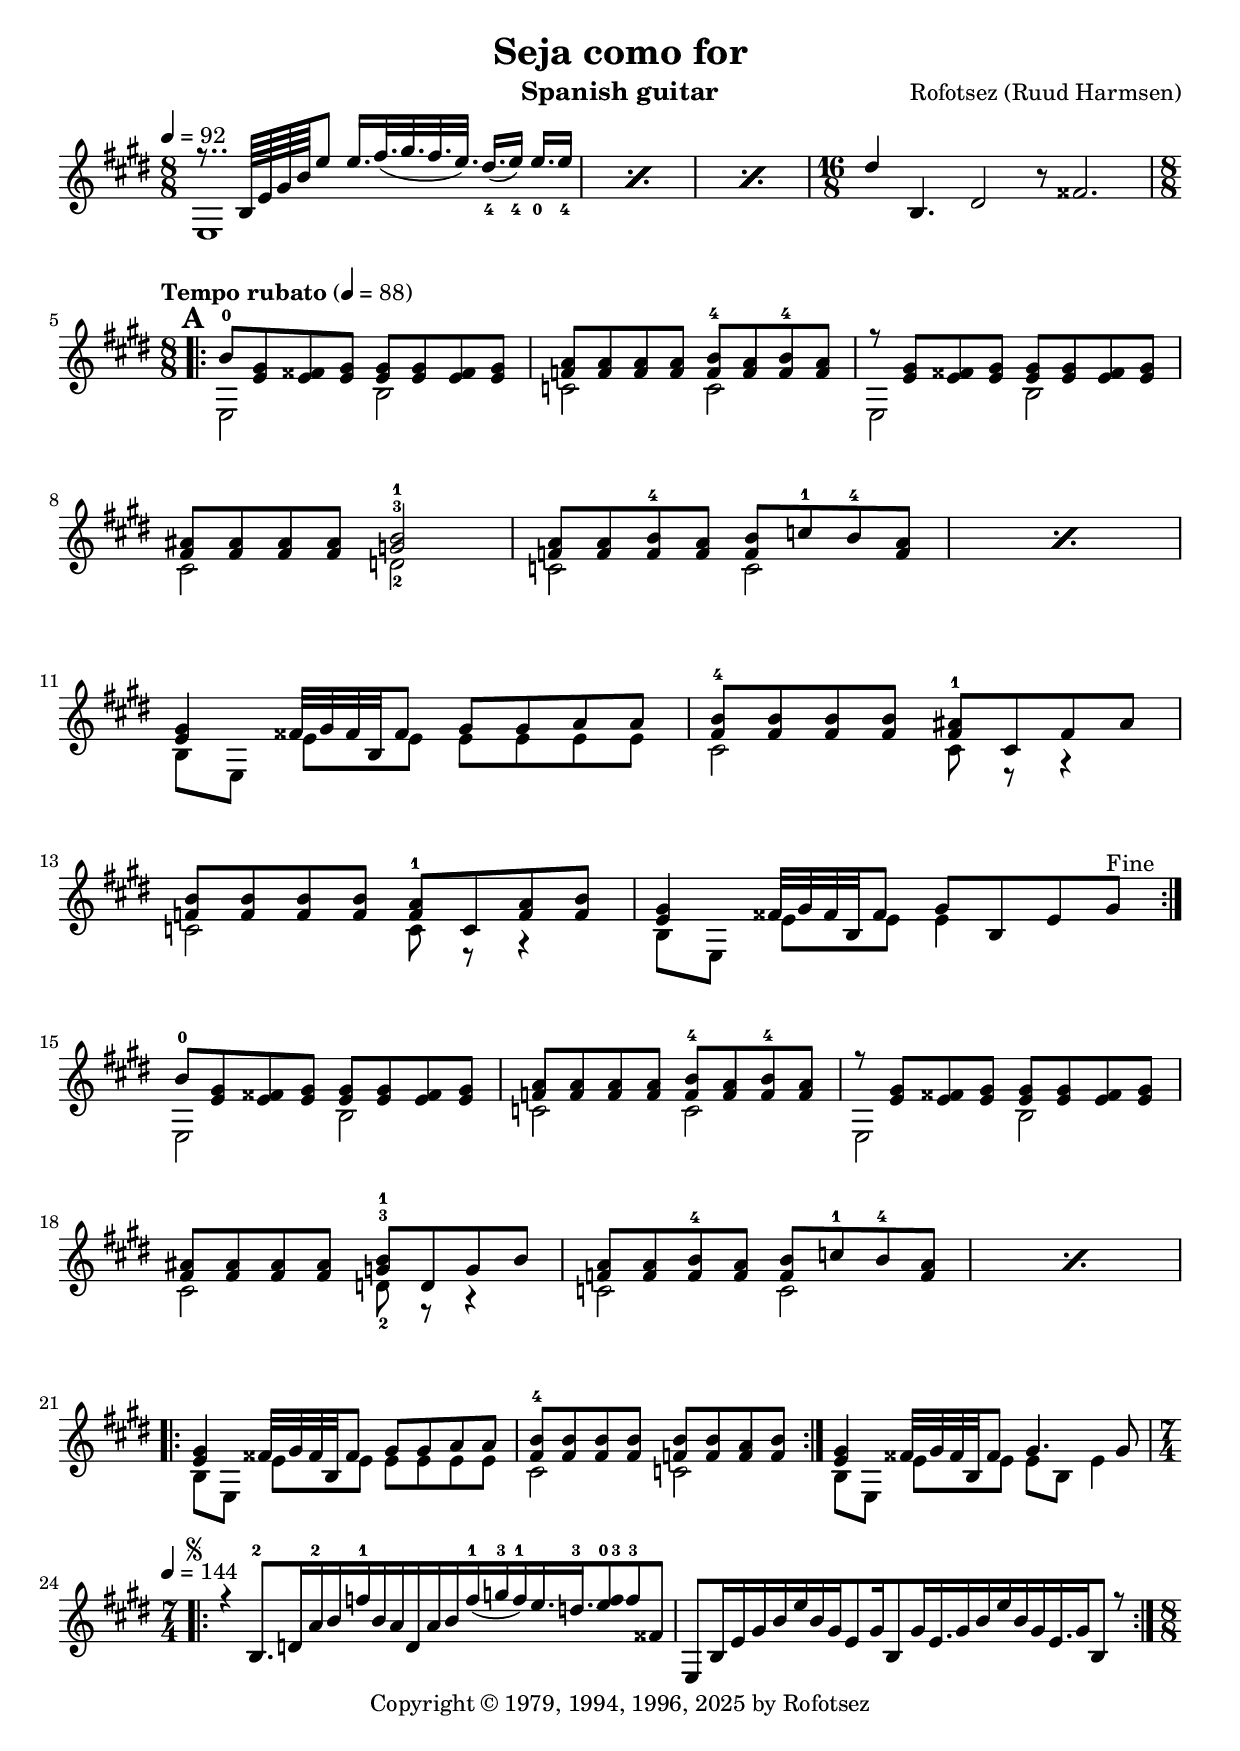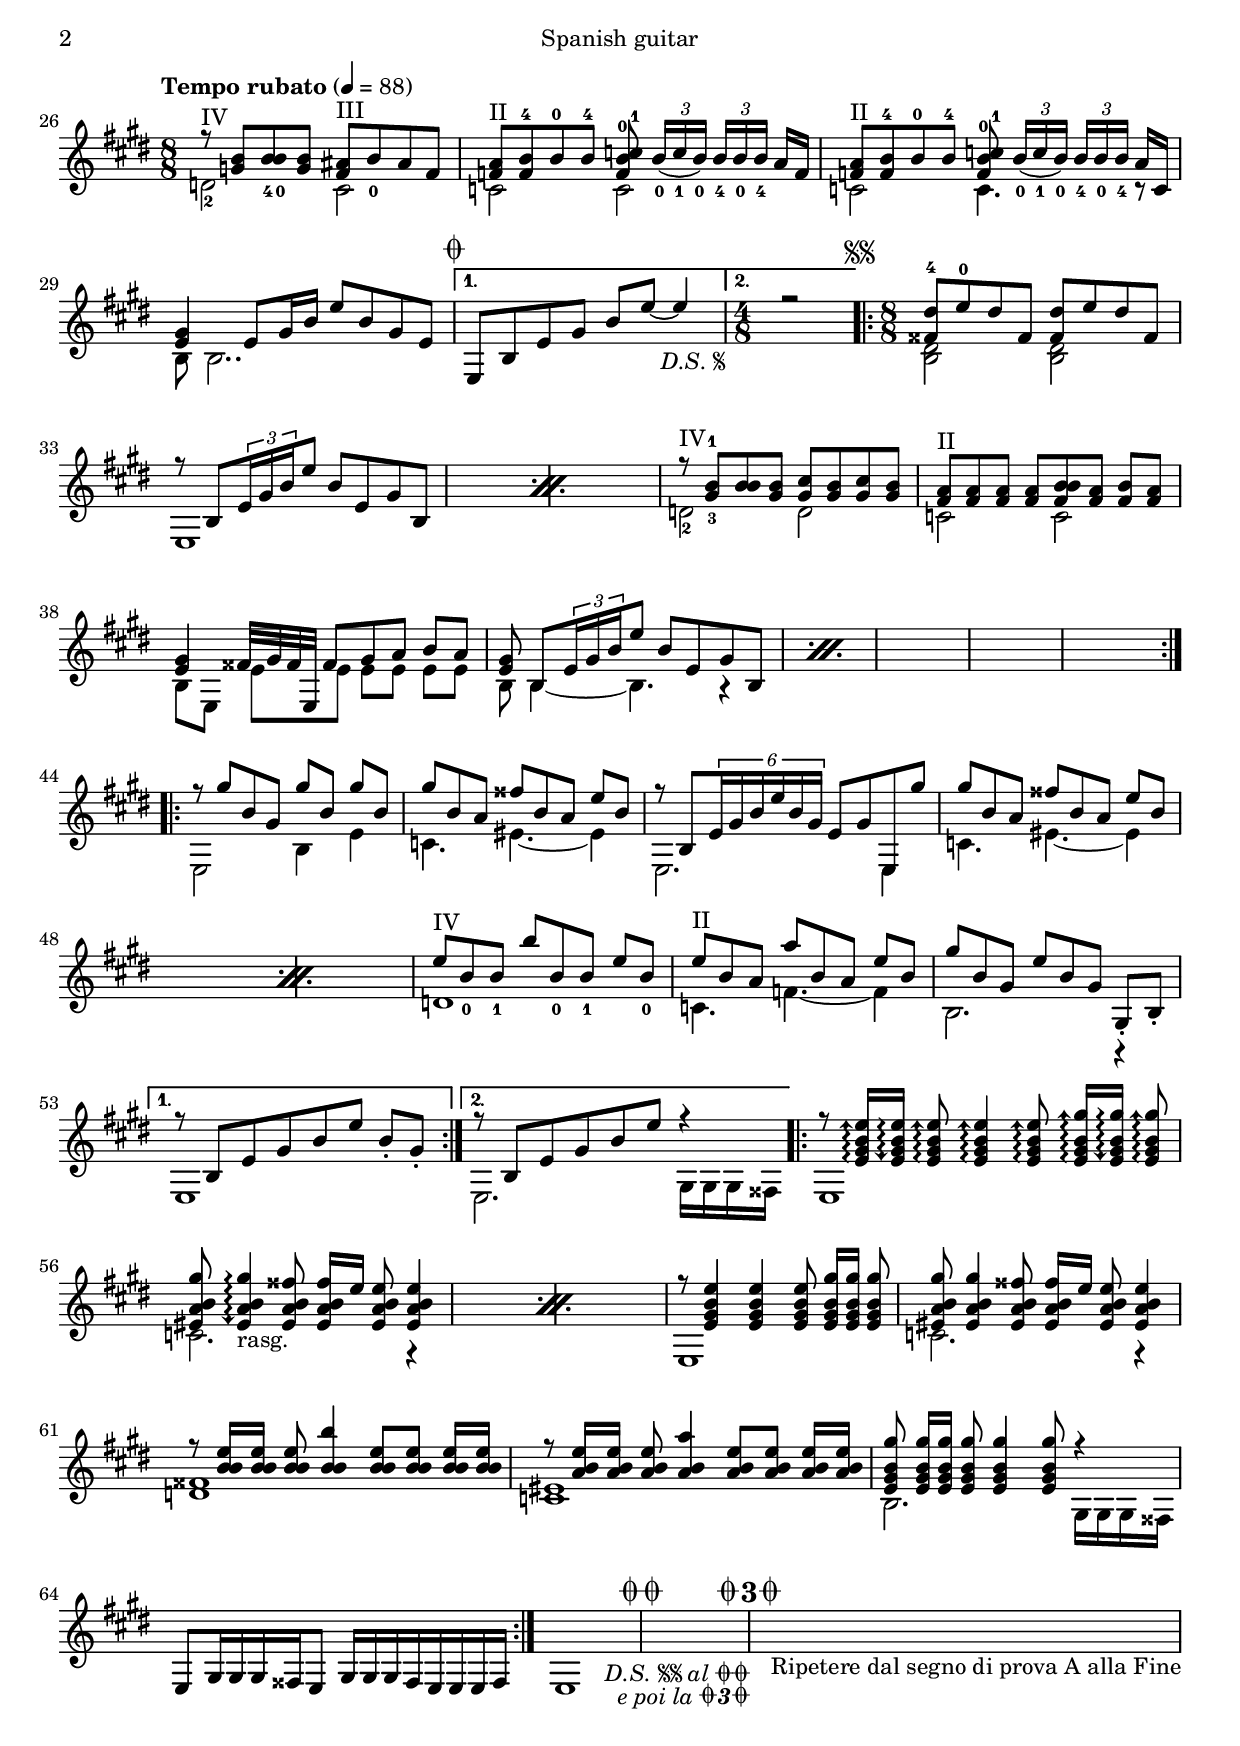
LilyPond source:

\version "2.24.2"

\header {
  title = "Seja como for"
  composer = "Rofotsez (Ruud Harmsen)"
  instrument = "Spanish guitar"
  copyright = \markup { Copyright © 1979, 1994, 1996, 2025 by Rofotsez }
  }

musiq = {
  \set Staff.midiInstrument = "acoustic guitar (nylon)"
  \time 8/8
  \tempo 4 = 92
  \transposition c
  \key e \major

  <<
  \new Voice \relative { \voiceOne
    \repeat percent 3 {
    r8.. b64[ e gis b e8] e16.
    fis32._( gis fis e) dis16._4_([ e16_4)] e16._0[ e16_4]
    }
    % Bar 4
    \time 16/8
    dis4 b,4. dis2 b'8\rest fisis2. \break
    }
  \new Voice \relative { \voiceTwo
    \repeat percent 3 { e1 }
    % Bar 4
    \time 16/8
    s1 s2
    }
  >>

  \mark \default
  \repeat volta 2 {
  \time 4,4 8/8
  \tempo "Tempo rubato" 4 = 88
  <<
  \new Voice \relative { \voiceOne
  % Bar 5, 6
  b'8-0 <gis e> <fisis e> <gis e> <gis e> <gis e> <fisis e> <gis e>
  <a f> q q q <b-4 f> <a f> <b-4 f> <a f>
  % Bar 7, 8
  r8 <gis e> <fisis e> <gis e> <gis e> <gis e> <fisis e> <gis e>
  \break
  <ais fis> q q q <b^1 g^3>2
  % Bar 9, 10
  \repeat percent 2 {
  <a f>8 <a f> <b-4 f> <a f> <b f> c-1 b-4 <a f> }
  }
  \new Voice \relative { \voiceTwo
  % Bar 5 - 10
  e2 b' c c e, b' cis d_2 \repeat percent 2 { c c }
  }
  >>
  \break

  <<
  \new Voice \relative { \voiceOne
  % Bar 11
  <gis' e>4 fisis32 gis fisis b, fisis'8 gis8 gis a a
  % Bar 12
  <b-4 fis> q q q <ais-1 fis>8 cis, fis ais
  % Bar 13
  <b f>8 q q q <a-1 f>8 c, <a' f> <b f>
  % Bar 14
  <gis e>4 fisis32 gis fisis b, fisis'8 gis8 b, e gis^"Fine"
  }
  \new Voice \relative { \voiceTwo
  % Bar 11
  b8 e, e'[ e] e e e e
  % Bar 12
  cis2 cis8 r8 r4 \break
  % Bar 13, 14
  c2 c8 r8 r4 b8 e, e'[ e] e4
  }
  >>
  } % End of \repeat volta
  \break

  <<
  \new Voice \relative { \voiceOne
  % Bar 15, 16
  b'8-0 <gis e> <fisis e> <gis e> <gis e> <gis e> <fisis e> <gis e>
  <a f> q q q <b-4 f> <a f> <b-4 f> <a f>
  % Bar 17, 18
  r8 <gis e> <fisis e> <gis e> <gis e> <gis e> <fisis e> <gis e>
  \break
  <ais fis> q q q <b^1 g^3>8 d, g b
  % Bar 19, 20
  \repeat percent 2 {
  <a f>8 <a f> <b-4 f> <a f> <b f> c-1 b-4 <a f> }
  }
  \new Voice \relative { \voiceTwo
  % Bar 15, 16, 17, 18
  e2 b' c c e, b' cis d8_2 r8 r4
  % Bar 19, 20
  \repeat percent 2 { c2 c }
  }
  >>

  <<
  \new Voice \relative { \voiceOne
  \repeat volta 2 {
  % Bar 21, 22, 23
  <gis' e>4 fisis32 gis fisis b, fisis'8 gis8 gis a a
  <b-4 fis>8 q q q <b f>8 q <a f> <b f> }
  <gis e>4 fisis32 gis fisis b, fisis'8 gis4. gis8
  }
  \new Voice \relative { \voiceTwo
  \repeat volta 2 {
  % Bar 21, 22, 23
  b8 e, e'[ e] e e e e
  cis2 c }
  b8 e, e'[ e] e b e4
  }
  >>
  \break

  \repeat segno 2 {
  \tempo 4 = 144
  <<
  \new Voice \relative { \voiceOne
  % Bar 24, 25
  \time 7/4
  \repeat volta 2 {
  r4 b8.^2[ d16 a'-2 b f'^1 b, a d, a' b
	f'^1_( g^3 f^1) e16.
	\set glissandoMap = #'((0 . 1)(0 . 1))
	d^3 \glissando <e^0 f^3>8
	f^3 fisis,]

  e,8[ b'16 e gis b e b gis e8 gis16 b,8
	gis'16 e16. gis16 b e b gis e16. gis16 b,8] r8
  }}
  >>

  \time 4,4 8/8
  \tempo "Tempo rubato" 4 = 88
  <<
  \new Voice \relative { \voiceOne
  % Bar 26, 27, 28
  r8 <b' g> <b_4 b_0> <b g> <ais fis> b_0 ais fis
  <a f>8 <b^4 f> b^0 b^4
  <c^1 b^0 f>
  \tuplet 3/2 { b16_0_([ c_1 b_0]) }
  \tuplet 3/2 { b_4[ b_0 b_4]      } a f
  <a f>8 <b^4 f> b^0 b^4
  <c^1 b^0 f>
  \tuplet 3/2 { b16_0_([ c_1 b_0]) }
  \tuplet 3/2 { b_4[ b_0 b_4]      } a c,
  }
  \new Voice \relative { \voiceTwo
  % Bar 26, 27, 28
  d'2-2^"IV" cis^"III" c^"II" c c^"II" c4. r8
  }
  >>
  \break

  <<
  \new Voice \relative { \voiceOne
  % Bar 29, 30, 31
  <gis' e>4 e8 gis16 b e8 b gis e
  \alternative {
    \volta 1 { e,8 b' e gis b e_~ 4 }
    \volta 2 { \time 4/8 r2 \time 8/8 }
  }
  }
  \new Voice \relative { \voiceTwo
  % Bar 29, 30, 31
  b8 b2..
  \alternative {
    \volta 1 { s1 }
    \volta 2 { \time 4/8 s2 \time 8/8 }
  }
  }
  >>
  } % End of \repeat segno

  \time 8/8
  \repeat segno   2 {
  \repeat volta   2 {
  \repeat percent 2 {
  <<
  \new Voice \relative { \voiceOne
  % Bar 32, 33 + repeat
  <fisis' dis'^4>8[ e'^0 dis fisis,] <fisis dis'>8[ e' dis fisis,]
  r8 b,[ \tuplet 3/2 {e16 gis b} e8] b[ e, gis b,]
  }
  \new Voice \relative { \voiceTwo
  % Bar 32, 33 + repeat
  <dis' b>2 q e,1
  }
  >>
  } % End of \repeat percent

  % Lilypond source file largely ready so far on
  % 9 December 2024

  \repeat percent 2 {
  % Continuing 4 January 2025
  <<
  \new Voice \relative { \voiceOne
  % Bar 36, 37
  r8 <b'-1 gis-3>[ <b b> <b gis>] <cis gis>[ <b gis> <cis gis> <b gis>]
  <a fis> q q q <b b fis> <a fis> <b fis> <a fis>
  }
  \new Voice \relative { \voiceTwo
  % Bar 36, 37
  d'2-2^IV d c^II c
  }
  >>

  <<
  \new Voice \relative { \voiceOne
  % Bar 38, 39 + repeats
  <gis' e>4 fisis32 gis fisis e, fisis'8 gis8 a b a
  <gis e> b,[ \tuplet 3/2 {e16 gis b} e8] b8[ e, gis b,]
  }
  \new Voice \relative { \voiceTwo
  % Bar 38, 39 + repeats
  b8 e, e'[ e] e e e e
  b8 b4~ 4. r4
  }
  >>
  } % End of \repeat percent
  } % End of \repeat volta
  \break

  % Continuing 11 January 2025
  \repeat volta 2 {
  <<
  \new Voice \relative { \voiceOne
  % Bar 44, 45
  r8 gis''[ b, gis] gis'[ b,] gis' b,
  gis'[ b, a] fisis'[ b, a] e' b
  }
  \new Voice \relative { \voiceTwo
  % Bar 44, 45
  e2 b'4 e c4. eis4.~ 4
  }
  >>

  \repeat percent 2 {
  <<
  \new Voice \relative { \voiceOne
  % Bar 46, 47 + repeat
  r8 b[ \tuplet 6/4 {e16 gis b e b gis}] e8[ gis e, gis'']
  gis[ b, a] fisis'[ b, a] e' b
  }
  \new Voice \relative { \voiceTwo
  % Bar 46, 47 + repeat
  e2. e4 c'4. eis4.~ 4
  }
  >>
  } % End of \repeat percent

  <<
  \new Voice \relative { \voiceOne
  % Bar 50, 51
  e''8[ b_0 b_1] b'[ b,_0 b_1] e b_0
  e8[ b a] a'[ b, a] e' b
  }
  \new Voice \relative { \voiceTwo
  % Bar 50, 51
  d'1^"IV" c4.^"II" f4.~ 4
  }
  >>

  <<
  \new Voice \relative { \voiceOne
  % Bar 52, 53, 54
  gis''8[ b, gis] e'[ b gis]
  gis,8_\staccato b_\staccato
  \alternative {
      \volta 1 { r8 b[ e gis b e] b_\staccato gis_\staccato }
      \volta 2 { r8 b,[ e gis b e] r4 }
  }
  }
  \new Voice \relative { \voiceTwo
  % Bar 52, 53, 54
  b2. r4
  \alternative {
      \volta 1 { e,1 }
      \volta 2 { e2. gis16 gis gis fisis }
  }
  }
  >>
  } % End of \repeat volta

  % Working from here downwards, 12 and 13 January 2025

  \repeat volta 2 {
  \repeat percent 2 {
  <<
  \new Voice \relative { \voiceOne
  % Bar 55, 56 + repeat
  r8
  \arpeggioArrowUp   <e' gis b e>16\arpeggio[
  \arpeggioArrowDown q\arpeggio]
  \arpeggioArrowUp q8\arpeggio q4\arpeggio q8\arpeggio
  \arpeggioArrowUp <e gis b gis'>16\arpeggio[
  \arpeggioArrowDown q\arpeggio]
  \arpeggioArrowUp   q8\arpeggio
  <eis a b gis'>8
  \arpeggioArrowDown q4\arpeggio_"rasg."
  <eis a b fisis'>8 q16[ e'] <eis, a b e>8 q4
  }
  \new Voice \relative { \voiceTwo
  % Bar 55, 56 + repeat
  e1 c'2. r4
  }
  >>
  } % End of \repeat percent

  <<
  \new Voice \relative { \voiceOne
  % Bar 59, 60
  r8 <e' gis b e>4 q4 q8 <e gis b gis'>16[ q] q8
  <eis a b gis'>8 q4 <eis a b fisis'>8 q16[ e'] <eis, a b e>8 q4
  }
  \new Voice \relative { \voiceTwo
  % Bar 59, 60
  e1 c'2. r4
  }
  >>

  <<
  \new Voice \relative { \voiceOne
  % Bar 61, 62
  r8 <e'' b b>16[ q] q8 <b b b'>4 <e b b>8[ q] q16[ q]
  r8 <e   b a>16[ q] q8 <b a a'>4 <e b a>8[ q] q16[ q]
  }
  \new Voice \relative { \voiceTwo
  % Bar 61, 62
  <fisis' d>1 <c eis>1
  }
  >>

  <<
  \new Voice \relative { \voiceOne
  % Bar 63
  <e' gis b gis'>8 q16[ q] q8 q4 q8 r4
  }
  \new Voice \relative { \voiceTwo
  % Bar 63
  b2. gis16 gis gis fisis
  }
  >>

  <<
  \new Voice \relative { \voiceOne
  % Bar 64
  e8[ gis16 gis gis fisis e8]
  gis16[ gis gis fisis e e e fisis]
  }
  \new Voice \relative { \voiceTwo
  % Bar 64
  s1
  }
  >>
  } % End of \repeat volta

  <<
  \new Voice \relative { \voiceOne
  % Bar 65, 66
  e1
  \alternative {
  \volta 1 { s1 }
  \volta 2 { s1_"Ripetere dal segno di prova A alla Fine" }
  }
  }
  \new Voice \relative { \voiceTwo
  % Bar 65, 66
  s1
  }
  >>
  } % End of \repeat segno

  } % End of \new Staff, or "musiq ="

\score { \musiq \layout {indent = 0\mm} }
\score { \unfoldRepeats \musiq \midi {} }
